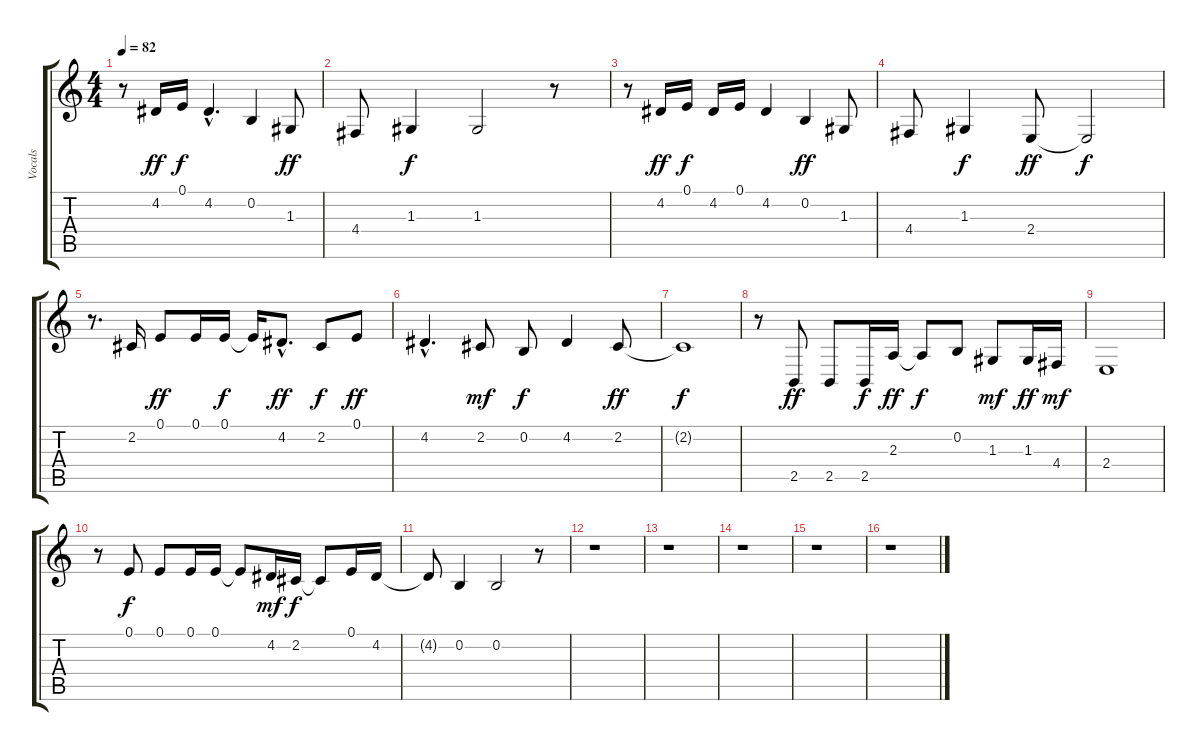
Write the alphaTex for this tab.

\track ("Vocals" "Vocals") {instrument flute}
\staff {score tabs}
\tuning (E4 B3 G3 D3 A2 E2) {hide}
\ts (4 4)
\tempo 82
\clef g2
\ks c
r.8{dy f} 4.2.16{dy ff} 0.1.16{dy f} 4.2{hac}.4{d} 0.2.4 1.3.8{dy ff} |
4.4.8 1.3.4{dy f} 1.3.2 r.8 |
r.8 4.2.16{dy ff} 0.1.16{dy f} 4.2.16 0.1.16 4.2.4 0.2.4{dy ff} 1.3.8 |
4.4.8 1.3.4{dy f} 2.4.8{dy ff} 2.4{t}.2{dy f} |
r.8{d} 2.2.16 0.1.8{dy ff} 0.1.16 0.1.16{dy f} 0.1{t}.16 4.2{hac}.8{d dy ff} 2.2.8{dy f} 0.1.8{dy ff} |
4.2{hac}.4{d} 2.2.8{dy mf} 0.2.8{dy f} 4.2.4 2.2.8{dy ff} |
2.2{t}.1{dy f} |
r.8 2.5.8{dy ff} 2.5.8 2.5.16{dy f} 2.3.16{dy ff} 2.3{t}.8{dy f} 0.2.8 1.3.8{dy mf} 1.3.16{dy ff} 4.4.16{dy mf} |
2.4.1 |
r.8 0.1.8{dy f} 0.1.8 0.1.16 0.1.16 0.1{t}.8 4.2.16{dy mf} 2.2.16{dy f} 2.2{t}.8 0.1.16 4.2.16 |
4.2{t}.8 0.2.4 0.2.2 r.8 |
r.1 |
r.1 |
r.1 |
r.1 |
r.1
